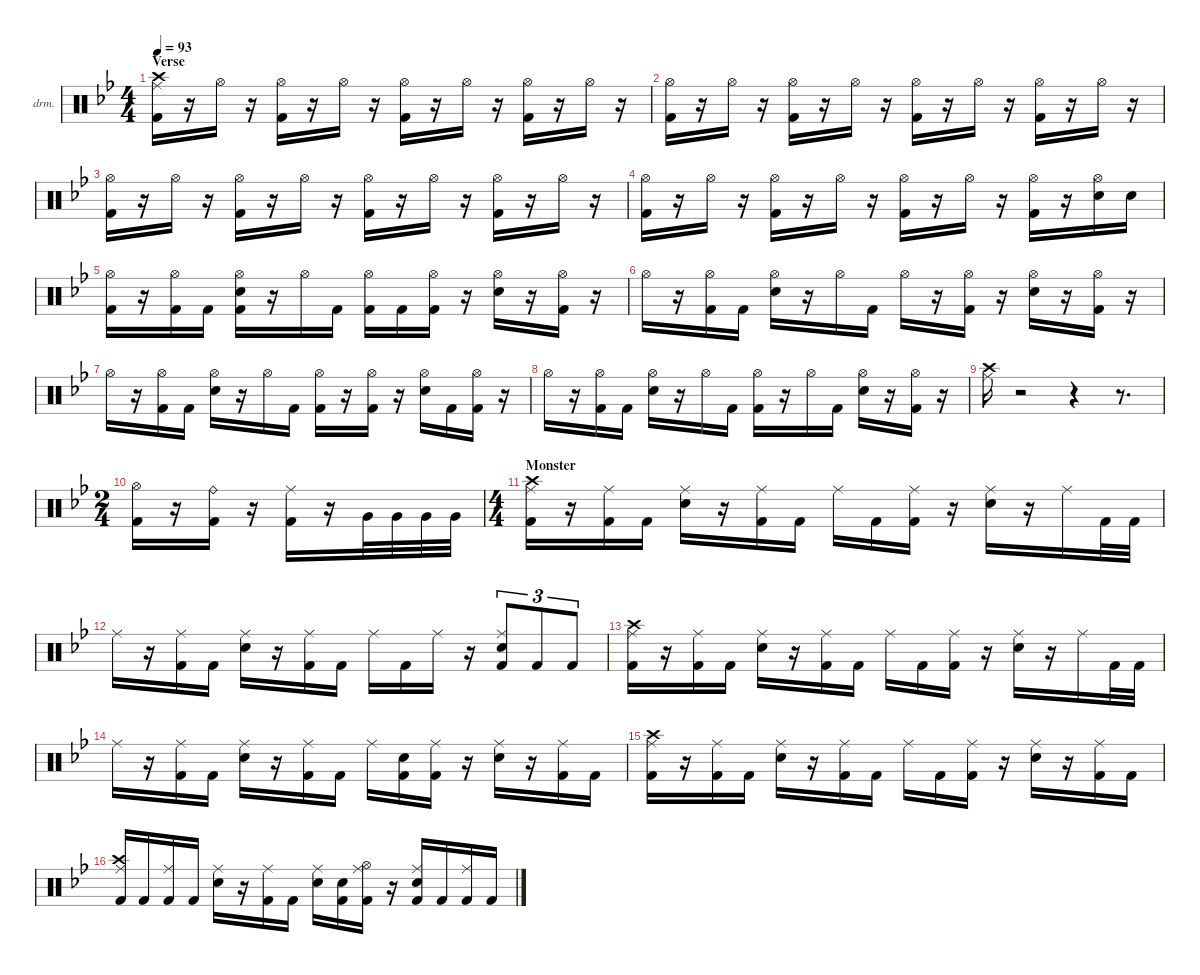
\defaultSystemsLayout 2
\hideDynamics
\bracketExtendMode nobrackets
\firstSystemTrackNameOrientation horizontal
\otherSystemsTrackNameOrientation horizontal
\track ("Drumkit" "drm.") {solo instrument percussion}
\staff {score}
\articulation defaults
\ts (4 4)
\section ("" "Verse")
\scale
1.03043
\tempo 93
\accidentals auto
\clef neutral
\ottava regular
\simile none
\ks gminor
("Crash high (hit)"{acc #} "Ride (middle)"{acc #} "Kick (hit) 2"{acc forcenatural}).16{dy mf beam Down} r.16{beam Down} "Hi-Hat (open)"{acc #}.16{beam Down} r.16{beam Down} ("Kick (hit) 2"{acc forcenatural} "Hi-Hat (open)"{acc #}).16{beam Down} r.16{beam Down} "Hi-Hat (open)"{acc #}.16{beam Down} r.16{beam Down} ("Kick (hit) 2"{acc forcenatural} "Hi-Hat (open)"{acc #}).16{beam Down} r.16{beam Down} "Hi-Hat (open)"{acc #}.16{beam Down} r.16{beam Down} ("Hi-Hat (open)"{acc #} "Kick (hit) 2"{acc forcenatural}).16{beam Down} r.16{beam Down} "Hi-Hat (open)"{acc #}.16{beam Down} r.16{beam Down} |
\scale
0.969568 ("Kick (hit) 2"{acc forcenatural} "Hi-Hat (open)"{acc #}).16{beam Down} r.16{beam Down} "Hi-Hat (open)"{acc #}.16{beam Down} r.16{beam Down} ("Kick (hit) 2"{acc forcenatural} "Hi-Hat (open)"{acc #}).16{beam Down} r.16{beam Down} "Hi-Hat (open)"{acc #}.16{beam Down} r.16{beam Down} ("Kick (hit) 2"{acc forcenatural} "Hi-Hat (open)"{acc #}).16{beam Down} r.16{beam Down} "Hi-Hat (open)"{acc #}.16{beam Down} r.16{beam Down} ("Hi-Hat (open)"{acc #} "Kick (hit) 2"{acc forcenatural}).16{beam Down} r.16{beam Down} "Hi-Hat (open)"{acc #}.16{beam Down} r.16{beam Down} |
\scale
1.03043 ("Hi-Hat (open)"{acc #} "Kick (hit) 2"{acc forcenatural}).16{beam Down} r.16{beam Down} "Hi-Hat (open)"{acc #}.16{beam Down} r.16{beam Down} ("Kick (hit) 2"{acc forcenatural} "Hi-Hat (open)"{acc #}).16{beam Down} r.16{beam Down} "Hi-Hat (open)"{acc #}.16{beam Down} r.16{beam Down} ("Kick (hit) 2"{acc forcenatural} "Hi-Hat (open)"{acc #}).16{beam Down} r.16{beam Down} "Hi-Hat (open)"{acc #}.16{beam Down} r.16{beam Down} ("Kick (hit) 2"{acc forcenatural} "Hi-Hat (open)"{acc #}).16{beam Down} r.16{beam Down} "Hi-Hat (open)"{acc #}.16{beam Down} r.16{beam Down} |
\scale
0.969568 ("Hi-Hat (open)"{acc #} "Kick (hit) 2"{acc forcenatural}).16{beam Down} r.16{beam Down} "Hi-Hat (open)"{acc #}.16{beam Down} r.16{beam Down} ("Hi-Hat (open)"{acc #} "Kick (hit) 2"{acc forcenatural}).16{beam Down} r.16{beam Down} "Hi-Hat (open)"{acc #}.16{beam Down} r.16{beam Down} ("Kick (hit) 2"{acc forcenatural} "Hi-Hat (open)"{acc #}).16{beam Down} r.16{beam Down} "Hi-Hat (open)"{acc #}.16{beam Down} r.16{beam Down} ("Hi-Hat (open)"{acc #} "Kick (hit) 2"{acc forcenatural}).16{beam Down} r.16{beam Down} ("Hi-Hat (open)"{acc #} "Snare (hit) 2"{acc forcenatural}).16{beam Down} "Snare (hit) 2"{acc forcenatural}.16{beam Down} |
\scale
1.09695 ("Kick (hit) 2"{acc forcenatural} "Hi-Hat (open)"{acc #}).16{beam Down} r.16{beam Down} ("Hi-Hat (open)"{acc #} "Kick (hit) 2"{acc forcenatural}).16{beam Down} "Kick (hit) 2"{acc forcenatural}.16{beam Down} ("Snare (hit) 2"{acc forcenatural} "Kick (hit) 2"{acc forcenatural} "Hi-Hat (open)"{acc #}).16{beam Down} r.16{beam Down} "Hi-Hat (open)"{acc #}.16{beam Down} "Kick (hit) 2"{acc forcenatural}.16{beam Down} ("Hi-Hat (open)"{acc #} "Kick (hit) 2"{acc forcenatural}).16{beam Down} "Kick (hit) 2"{acc forcenatural}.16{beam Down} ("Kick (hit) 2"{acc forcenatural} "Hi-Hat (open)"{acc #}).16{beam Down} r.16{beam Down} ("Snare (hit) 2"{acc forcenatural} "Hi-Hat (open)"{acc #}).16{beam Down} r.16{beam Down} ("Kick (hit) 2"{acc forcenatural} "Hi-Hat (open)"{acc #}).16{beam Down} r.16{beam Down} |
"Hi-Hat (open)"{acc #}.16{beam Down} r.16{beam Down} ("Kick (hit) 2"{acc forcenatural} "Hi-Hat (open)"{acc #}).16{beam Down} "Kick (hit) 2"{acc forcenatural}.16{beam Down} ("Snare (hit) 2"{acc forcenatural} "Hi-Hat (open)"{acc #}).16{beam Down} r.16{beam Down} "Hi-Hat (open)"{acc #}.16{beam Down} "Kick (hit) 2"{acc forcenatural}.16{beam Down} "Hi-Hat (open)"{acc #}.16{beam Down} r.16{beam Down} ("Hi-Hat (open)"{acc #} "Kick (hit) 2"{acc forcenatural}).16{beam Down} r.16{beam Down} ("Hi-Hat (open)"{acc #} "Snare (hit) 2"{acc forcenatural}).16{beam Down} r.16{beam Down} ("Kick (hit) 2"{acc forcenatural} "Hi-Hat (open)"{acc #}).16{beam Down} r.16{beam Down} |
"Hi-Hat (open)"{acc #}.16{beam Down} r.16{beam Down} ("Hi-Hat (open)"{acc #} "Kick (hit) 2"{acc forcenatural}).16{beam Down} "Kick (hit) 2"{acc forcenatural}.16{beam Down} ("Snare (hit) 2"{acc forcenatural} "Hi-Hat (open)"{acc #}).16{beam Down} r.16{beam Down} "Hi-Hat (open)"{acc #}.16{beam Down} "Kick (hit) 2"{acc forcenatural}.16{beam Down} ("Kick (hit) 2"{acc forcenatural} "Hi-Hat (open)"{acc #}).16{beam Down} r.16{beam Down} ("Kick (hit) 2"{acc forcenatural} "Hi-Hat (open)"{acc #}).16{beam Down} r.16{beam Down} ("Snare (hit) 2"{acc forcenatural} "Hi-Hat (open)"{acc #}).16{beam Down} "Kick (hit) 2"{acc forcenatural}.16{beam Down} ("Hi-Hat (open)"{acc #} "Kick (hit) 2"{acc forcenatural}).16{beam Down} r.16{beam Down} |
"Hi-Hat (open)"{acc #}.16{beam Down} r.16{beam Down} ("Kick (hit) 2"{acc forcenatural} "Hi-Hat (open)"{acc #}).16{beam Down} "Kick (hit) 2"{acc forcenatural}.16{beam Down} ("Hi-Hat (open)"{acc #} "Snare (hit) 2"{acc forcenatural}).16{beam Down} r.16{beam Down} "Hi-Hat (open)"{acc #}.16{beam Down} "Kick (hit) 2"{acc forcenatural}.16{beam Down} ("Kick (hit) 2"{acc forcenatural} "Hi-Hat (open)"{acc #}).16{beam Down} r.16{beam Down} "Hi-Hat (open)"{acc #}.16{beam Down} "Kick (hit) 2"{acc forcenatural}.16{beam Down} ("Snare (hit) 2"{acc forcenatural} "Hi-Hat (open)"{acc #}).16{beam Down} r.16{beam Down} ("Hi-Hat (open)"{acc #} "Kick (hit) 2"{acc forcenatural}).16{beam Down} r.16{beam Down} |
("Crash high (hit)"{acc #} "Ride (middle)"{acc #}).16{beam Down} r.2{beam Down} r.4{beam Down} r.8{d beam Down} |
\ts (2 4)
\beaming (8 2 2)
("Kick (hit) 2"{acc forcenatural} "Hi-Hat (open)"{acc #}).16{beam Down} r.16{beam Down} ("Kick (hit) 2"{acc forcenatural} "Ride (bell)"{acc forcenatural}).16{beam Down} r.16{beam Down} ("Kick (hit) 2"{acc forcenatural} "Ride (middle)"{acc #}).16{beam Down} r.16{beam Down} "Very Low Tom (hit)"{acc forcenatural}.32{beam Up} "Very Low Tom (hit)"{acc forcenatural}.32{beam Up} "Very Low Tom (hit)"{acc forcenatural}.32{beam Up} "Very Low Tom (hit)"{acc forcenatural}.32{beam Up} |
\ts (4 4)
\beaming (8 2 2 2 2)
\section ("" "Monster")
("Crash high (hit)"{acc #} "Kick (hit) 2"{acc forcenatural} "Ride (middle)"{acc #}).16{beam Down} r.16{beam Down} ("Kick (hit) 2"{acc forcenatural} "Ride (middle)"{acc #}).16{beam Down} "Kick (hit) 2"{acc forcenatural}.16{beam Down} ("Ride (middle)"{acc #} "Snare (hit) 2"{acc forcenatural}).16{beam Down} r.16{beam Down} ("Ride (middle)"{acc #} "Kick (hit) 2"{acc forcenatural}).16{beam Down} "Kick (hit) 2"{acc forcenatural}.16{beam Down} "Ride (middle)"{acc #}.16{beam Down} "Kick (hit) 2"{acc forcenatural}.16{beam Down} ("Ride (middle)"{acc #} "Kick (hit) 2"{acc forcenatural}).16{beam Down} r.16{beam Down} ("Snare (hit) 2"{acc forcenatural} "Ride (middle)"{acc #}).16{beam Down} r.16{beam Down} "Ride (middle)"{acc #}.16{beam Down} "Kick (hit) 2"{acc forcenatural}.32{beam Down} "Kick (hit) 2"{acc forcenatural}.32{beam Down} |
"Ride (middle)"{acc #}.16{beam Down} r.16{beam Down} ("Ride (middle)"{acc #} "Kick (hit) 2"{acc forcenatural}).16{beam Down} "Kick (hit) 2"{acc forcenatural}.16{beam Down} ("Snare (hit) 2"{acc forcenatural} "Ride (middle)"{acc #}).16{beam Down} r.16{beam Down} ("Kick (hit) 2"{acc forcenatural} "Ride (middle)"{acc #}).16{beam Down} "Kick (hit) 2"{acc forcenatural}.16{beam Down} "Ride (middle)"{acc #}.16{beam Down} "Kick (hit) 2"{acc forcenatural}.16{beam Down} "Ride (middle)"{acc #}.16{beam Down} r.16{beam Down} ("Ride (middle)"{acc #} "Snare (hit) 2"{acc forcenatural} "Kick (hit) 2"{acc forcenatural}).8{tu (3 2) beam Up} "Kick (hit) 2"{acc forcenatural}.8{tu (3 2) beam Up} "Kick (hit) 2"{acc forcenatural}.8{tu (3 2) beam Up} |
("Ride (middle)"{acc #} "Kick (hit) 2"{acc forcenatural} "Crash high (hit)"{acc #}).16{beam Down} r.16{beam Down} ("Ride (middle)"{acc #} "Kick (hit) 2"{acc forcenatural}).16{beam Down} "Kick (hit) 2"{acc forcenatural}.16{beam Down} ("Snare (hit) 2"{acc forcenatural} "Ride (middle)"{acc #}).16{beam Down} r.16{beam Down} ("Kick (hit) 2"{acc forcenatural} "Ride (middle)"{acc #}).16{beam Down} "Kick (hit) 2"{acc forcenatural}.16{beam Down} "Ride (middle)"{acc #}.16{beam Down} "Kick (hit) 2"{acc forcenatural}.16{beam Down} ("Kick (hit) 2"{acc forcenatural} "Ride (middle)"{acc #}).16{beam Down} r.16{beam Down} ("Snare (hit) 2"{acc forcenatural} "Ride (middle)"{acc #}).16{beam Down} r.16{beam Down} "Ride (middle)"{acc #}.16{beam Down} "Kick (hit) 2"{acc forcenatural}.32{beam Down} "Kick (hit) 2"{acc forcenatural}.32{beam Down} |
"Ride (middle)"{acc #}.16{beam Down} r.16{beam Down} ("Kick (hit) 2"{acc forcenatural} "Ride (middle)"{acc #}).16{beam Down} "Kick (hit) 2"{acc forcenatural}.16{beam Down} ("Snare (hit) 2"{acc forcenatural} "Ride (middle)"{acc #}).16{beam Down} r.16{beam Down} ("Ride (middle)"{acc #} "Kick (hit) 2"{acc forcenatural}).16{beam Down} "Kick (hit) 2"{acc forcenatural}.16{beam Down} "Ride (middle)"{acc #}.16{beam Down} ("Snare (hit) 2"{acc forcenatural} "Kick (hit) 2"{acc forcenatural}).16{beam Down} ("Ride (middle)"{acc #} "Kick (hit) 2"{acc forcenatural}).16{beam Down} r.16{beam Down} ("Snare (hit) 2"{acc forcenatural} "Ride (middle)"{acc #}).16{beam Down} r.16{beam Down} ("Ride (middle)"{acc #} "Kick (hit) 2"{acc forcenatural}).16{beam Down} "Kick (hit) 2"{acc forcenatural}.16{beam Down} |
("Crash high (hit)"{acc #} "Kick (hit) 2"{acc forcenatural} "Ride (middle)"{acc #}).16{beam Down} r.16{beam Down} ("Kick (hit) 2"{acc forcenatural} "Ride (middle)"{acc #}).16{beam Down} "Kick (hit) 2"{acc forcenatural}.16{beam Down} ("Snare (hit) 2"{acc forcenatural} "Ride (middle)"{acc #}).16{beam Down} r.16{beam Down} ("Ride (middle)"{acc #} "Kick (hit) 2"{acc forcenatural}).16{beam Down} "Kick (hit) 2"{acc forcenatural}.16{beam Down} "Ride (middle)"{acc #}.16{beam Down} "Kick (hit) 2"{acc forcenatural}.16{beam Down} ("Ride (middle)"{acc #} "Kick (hit) 2"{acc forcenatural}).16{beam Down} r.16{beam Down} ("Ride (middle)"{acc #} "Snare (hit) 2"{acc forcenatural}).16{beam Down} r.16{beam Down} ("Ride (middle)"{acc #} "Kick (hit) 2"{acc forcenatural}).16{beam Down} "Kick (hit) 2"{acc forcenatural}.16{beam Down} |
("Kick (hit) 2"{acc forcenatural} "Crash high (hit)"{acc #} "Ride (middle)"{acc #}).16{beam Up} "Kick (hit) 2"{acc forcenatural}.16{beam Up} ("Kick (hit) 2"{acc forcenatural} "Ride (middle)"{acc #}).16{beam Up} "Kick (hit) 2"{acc forcenatural}.16{beam Up} ("Ride (middle)"{acc #} "Snare (hit) 2"{acc forcenatural}).16{beam Down} r.16{beam Down} ("Ride (middle)"{acc #} "Kick (hit) 2"{acc forcenatural}).16{beam Down} "Kick (hit) 2"{acc forcenatural}.16{beam Down} ("Snare (hit) 2"{acc forcenatural} "Ride (middle)"{acc #}).16{beam Down} ("Snare (hit) 2"{acc forcenatural} "Kick (hit) 2"{acc forcenatural}).16{beam Down} ("Ride (middle)"{acc #} "Hi-Hat (open)"{acc #} "Kick (hit) 2"{acc forcenatural}).16{beam Down} r.16{beam Down} ("Snare (hit) 2"{acc forcenatural} "Ride (middle)"{acc #} "Kick (hit) 2"{acc forcenatural}).16{beam Up} "Kick (hit) 2"{acc forcenatural}.16{beam Up} ("Kick (hit) 2"{acc forcenatural} "Ride (middle)"{acc #}).16{beam Up} "Kick (hit) 2"{acc forcenatural}.16{beam Up}
